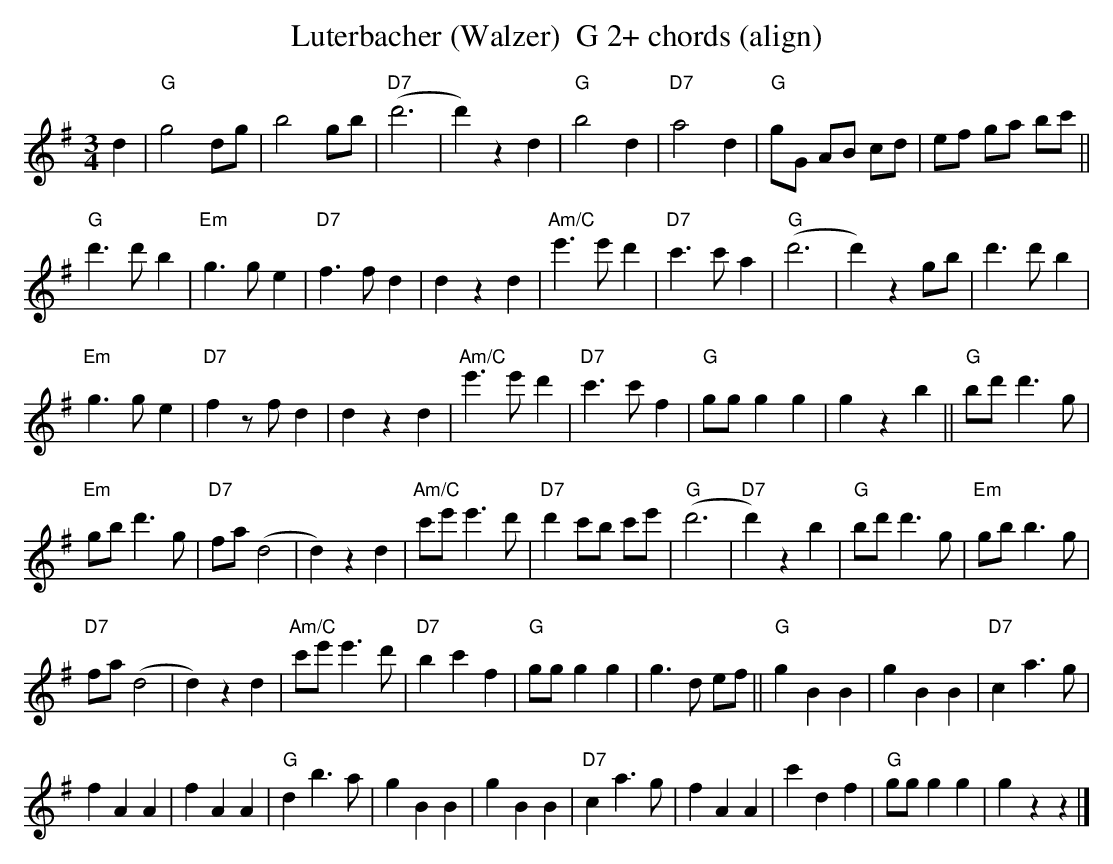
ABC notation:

X:1
T:Luterbacher (Walzer)  G 2+ chords (align)
M:3/4
L:1/4
K:Gmaj%%MIDI gchordon
d | "G"g2d/2g/2 | b2g/2b/2 | "D7"(d'3 | d')zd | "G"b2d | "D7"a2d | "G"g/2G/2 A/2B/2 c/2d/2 | \
e/2f/2 g/2a/2 b/2c'/2 ||
"G"d'>d'b | "Em"g>ge | "D7"f>fd | dzd | "Am/C"e'>e'd' | \
"D7"c'>c'a | "G"(d'3 | d')zg/2b/2 | d'>d'b |
"Em"g>ge | "D7"fz/2f/2d | dzd | "Am/C"e'>e'd' | \
"D7"c'>c'f | "G"g/2g/2gg | gzb || "G"b/2d'/2 d'>g |
"Em"g/2b/2d'>g | "D7"f/2a/2 (d2 | d)zd | \
"Am/C"c'/2e'/2 e'>d' | "D7"d'c'/2b/2 c'/2e'/2 | "G"(d'3 | "D7"d')zb | "G"b/2d'/2 d'>g | "Em"g/2b/2 b>g |
"D7"f/2a/2 (d2 | d)zd | "Am/C"c'/2e'/2 e'>d' | "D7"bc'f | "G"g/2g/2gg | g>d e/2f/2 || \
"G"gBB | gBB | "D7"ca>g |
fAA | fAA | "G"db>a | gBB | \
gBB | "D7"ca>g | fAA | c'df | "G"g/2g/2g g | gzz |]
